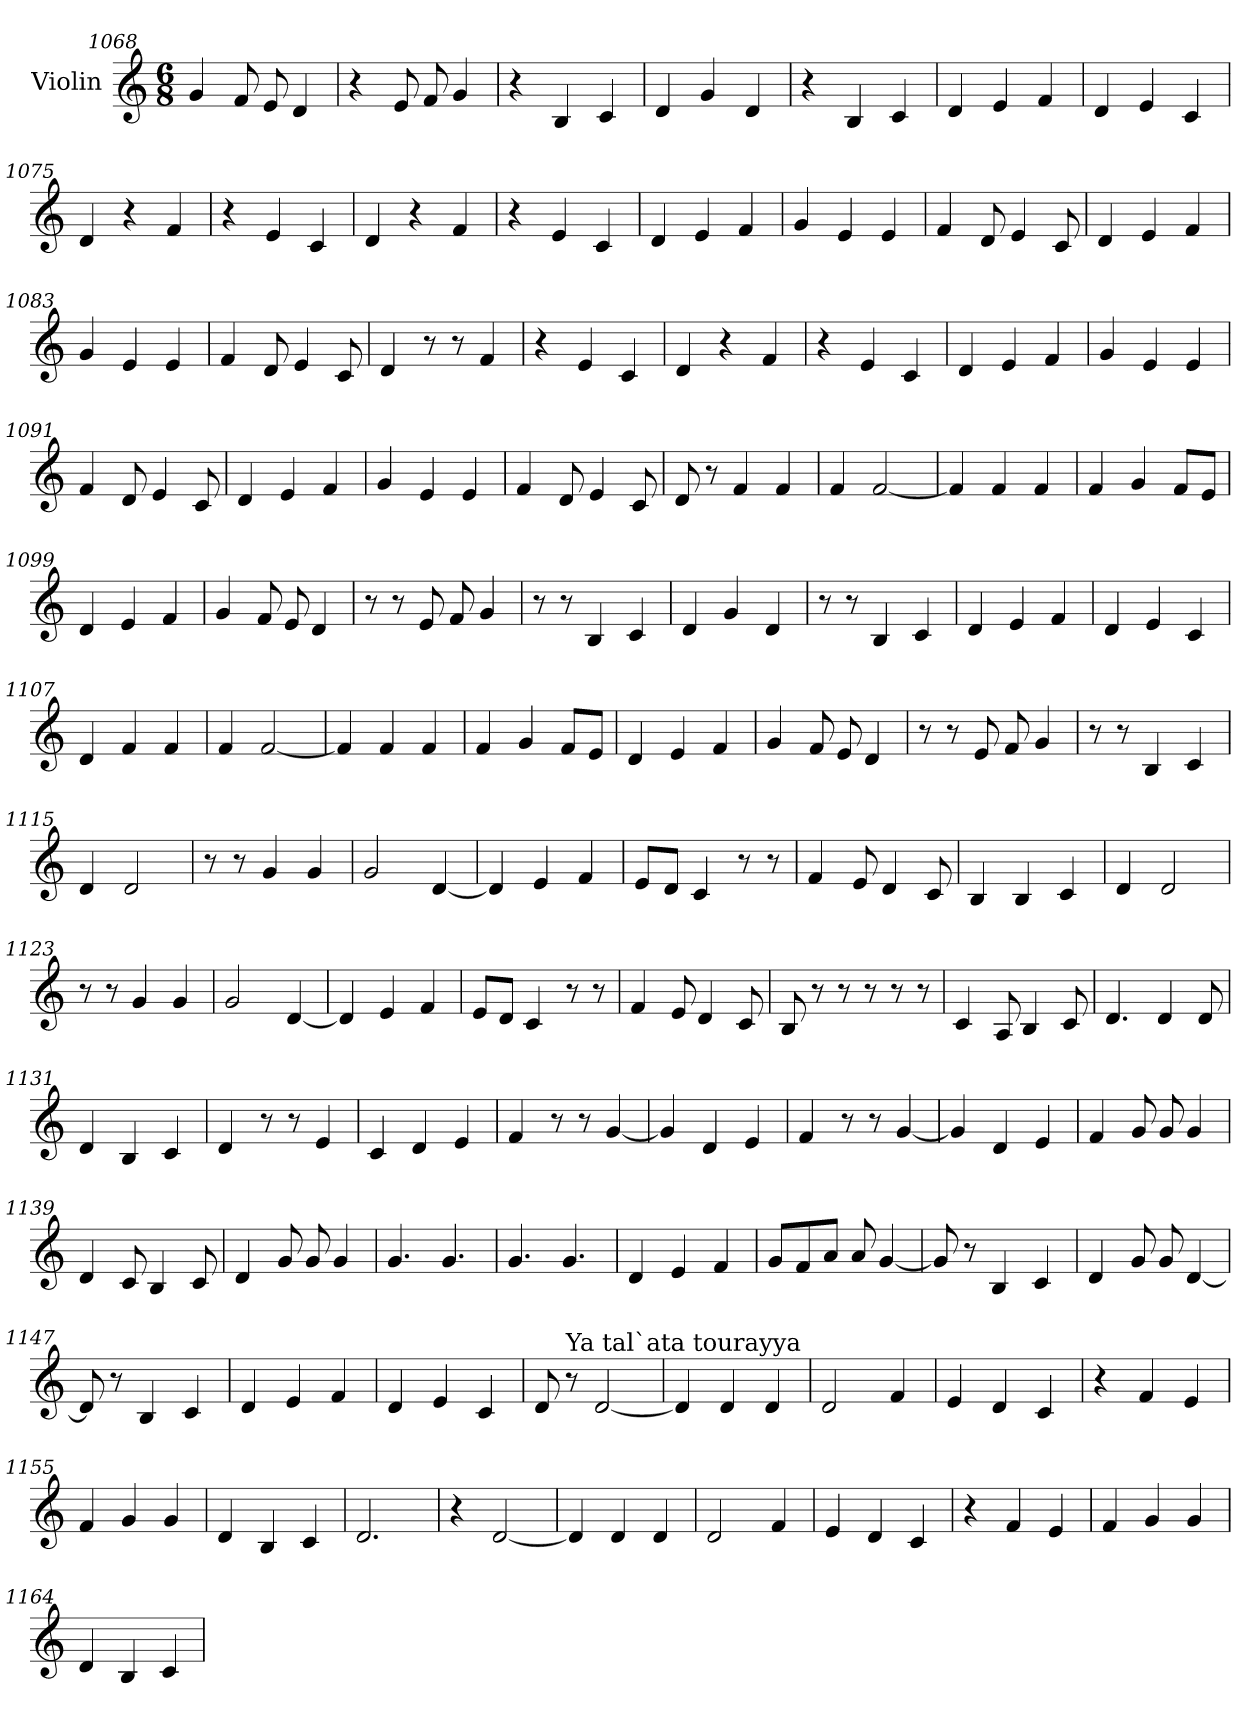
**kern
*part1
*staff1
*I"Violin
*clefG2
*k[]
*M6/8
=1068
4g/
8f/
8e/
4d/
=1069
4r
8e/
8f/
4g/
=1070
4r
4B/
4c/
=1071
4d/
4g/
4d/
=1072
4r
4B/
4c/
!!LO:LB:g=z
=1073
4d/
4e/
4f/
=1074
4d/
4e/
4c/
=1075
4d/
4r
4f/
=1076
4r
4e/
4c/
=1077
4d/
4r
4f/
=1078
4r
4e/
4c/
=1079
4d/
4e/
4f/
!!LO:LB:g=z
=1080
4g/
4e/
4e/
=1081
4f/
8d/
4e/
8c/
=1082
4d/
4e/
4f/
=1083
4g/
4e/
4e/
=1084
4f/
8d/
4e/
8c/
=1085
4d/
8r
8r
4f/
=1086
4r
4e/
4c/
!!LO:LB:g=z
=1087
4d/
4r
4f/
=1088
4r
4e/
4c/
=1089
4d/
4e/
4f/
=1090
4g/
4e/
4e/
=1091
4f/
8d/
4e/
8c/
=1092
4d/
4e/
4f/
=1093
4g/
4e/
4e/
!!LO:LB:g=z
=1094
4f/
8d/
4e/
8c/
=1095
8d/
8r
4f/
4f/
=1096
4f/
[2f/
=1097
4f/]
4f/
4f/
=1098
4f/
4g/
8f/L
8e/J
=1099
4d/
4e/
4f/
=1100
4g/
8f/
8e/
4d/
!!LO:LB:g=z
=1101
8r
8r
8e/
8f/
4g/
=1102
8r
8r
4B/
4c/
=1103
4d/
4g/
4d/
=1104
8r
8r
4B/
4c/
=1105
4d/
4e/
4f/
=1106
4d/
4e/
4c/
=1107
4d/
4f/
4f/
!!LO:LB:g=z
=1108
4f/
[2f/
=1109
4f/]
4f/
4f/
=1110
4f/
4g/
8f/L
8e/J
=1111
4d/
4e/
4f/
=1112
4g/
8f/
8e/
4d/
=1113
8r
8r
8e/
8f/
4g/
=1114
8r
8r
4B/
4c/
!!LO:LB:g=z
=1115
4d/
2d/
=1116
8r
8r
4g/
4g/
=1117
2g/
[4d/
=1118
4d/]
4e/
4f/
=1119
8e/L
8d/J
4c/
8r
8r
=1120
4f/
8e/
4d/
8c/
=1121
4B/
4B/
4c/
!!LO:PB:g=z
=1122
4d/
2d/
=1123
8r
8r
4g/
4g/
=1124
2g/
[4d/
=1125
4d/]
4e/
4f/
=1126
8e/L
8d/J
4c/
8r
8r
=1127
4f/
8e/
4d/
8c/
=1128
8B/
8r
8r
8r
8r
8r
!!LO:LB:g=z
=1129
4c/
8A/
4B/
8c/
=1130
4.d/
4d/
8d/
=1131
4d/
4B/
4c/
=1132
4d/
8r
8r
4e/
=1133
4c/
4d/
4e/
=1134
4f/
8r
8r
[4g/
=1135
4g/]
4d/
4e/
!!LO:LB:g=z
=1136
4f/
8r
8r
[4g/
=1137
4g/]
4d/
4e/
=1138
4f/
8g/
8g/
4g/
=1139
4d/
8c/
4B/
8c/
=1140
4d/
8g/
8g/
4g/
=1141
4.g/
4.g/
=1142
4.g/
4.g/
!!LO:LB:g=z
=1143
4d/
4e/
4f/
=1144
8g/L
8f/
8a/J
8a/
[4g/
=1145
8g/]
8r
4B/
4c/
=1146
4d/
8g/
8g/
[4d/
=1147
8d/]
8r
4B/
4c/
=1148
4d/
4e/
4f/
=1149
4d/
4e/
4c/
!!LO:LB:g=z
=1150
*MM150
8d/
!LO:TX:a:t=Ya tal`ata tourayya
8r
[2d/
=1151
4d/]
4d/
4d/
=1152
2d/
4f/
=1153
4e/
4d/
4c/
=1154
4r
4f/
4e/
=1155
4f/
4g/
4g/
=1156
4d/
4B/
4c/
=1157
2.d/
!!LO:LB:g=z
=1158
4r
[2d/
=1159
4d/]
4d/
4d/
=1160
2d/
4f/
=1161
4e/
4d/
4c/
=1162
4r
4f/
4e/
=1163
4f/
4g/
4g/
=1164
4d/
4B/
4c/
=
*-
